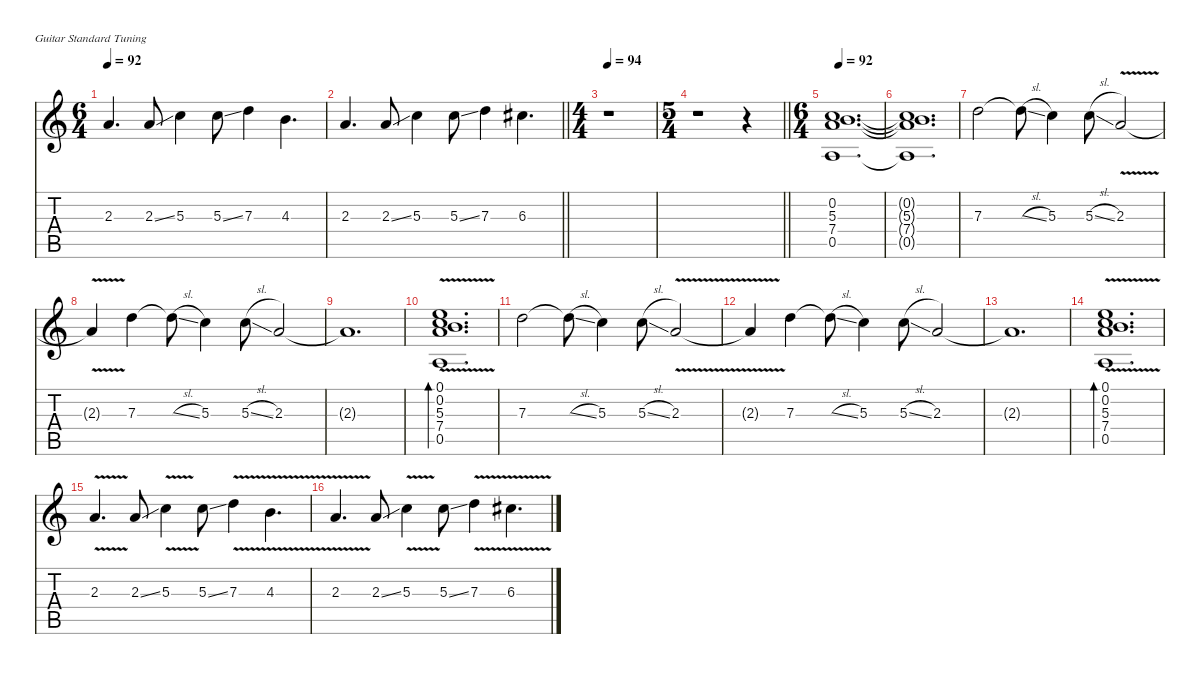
\defaultSystemsLayout 4
\hideDynamics
\bracketExtendMode nobrackets
\multiBarRest
\singleTrackTrackNamePolicy hidden
\multiTrackTrackNamePolicy hidden
\firstSystemTrackNameMode fullname
\firstSystemTrackNameOrientation horizontal
\otherSystemsTrackNameOrientation horizontal
\track ("Guitar 2" "gtr2") {instrument overdrivenguitar}
\staff {score tabs}
\tuning (E4 B3 G3 D3 A2 E2)
\ts (6 4)
\tempo 92
\clef g2
\ks c
2.3.4{d dy mp instrument overdrivenguitar beam Up} 2.3{ss}.8{dy mf beam Up} 5.3.4{dy ff beam Down} 5.3{ss}.8{dy mf beam Down} 7.3.4{dy ff beam Down} 4.3.4{d dy mf beam Down} |
\barLineRight lightlight
2.3.4{d dy p beam Up} 2.3{ss}.8{dy mf beam Up} 5.3.4{dy ff beam Down} 5.3{ss}.8{dy mf beam Down} 7.3.4{dy ff beam Down} 6.3{acc #}.4{d beam Down} |
\ts (4 4)
\beaming (8 2 2 2 2)
\tempo 94
r.1{beam Down} |
\ts (5 4)
\beaming (8 6 4)
\barLineRight lightlight
r.1{beam Down} r.4{beam Down} |
\ts (6 4)
\beaming (8 6 6)
\tempo 92
(0.2 5.3 7.4 0.5).1{d instrument distortionguitar beam Up} |
(0.2{t} 5.3{t} 7.4{t} 0.5{t}).1{d beam Up} |
7.3.2{dy f instrument overdrivenguitar beam Down} 7.3{sl t}.8{beam Down} 5.3.4{beam Down} 5.3{sl}.8{beam Down} 2.3{v}.2{beam Up} |
2.3{v t}.4{beam Up} 7.3.4{beam Down} 7.3{sl t}.8{beam Down} 5.3.4{beam Down} 5.3{sl}.8{beam Down} 2.3.2{beam Up} |
2.3{t}.1{d beam Up} |
(0.1{v} 0.2{v} 5.3{v} 7.4{v} 0.5{v}).1{d bd 120 instrument electricguitarclean beam Up} |
7.3.2{dy mp instrument overdrivenguitar beam Down} 7.3{sl t}.8{beam Down} 5.3.4{dy f beam Down} 5.3{sl}.8{beam Down} 2.3{v}.2{beam Up} |
2.3{v t}.4{beam Up} 7.3.4{beam Down} 7.3{sl t}.8{beam Down} 5.3.4{beam Down} 5.3{sl}.8{beam Down} 2.3.2{beam Up} |
2.3{t}.1{d beam Up} |
(0.1{v} 0.2{v} 5.3{v} 7.4{v} 0.5{v}).1{d bd 120 instrument electricguitarclean beam Up} |
2.3{v}.4{d dy mp instrument overdrivenguitar beam Up} 2.3{ss}.8{beam Up} 5.3{v}.4{beam Down} 5.3{ss}.8{beam Down} 7.3{v}.4{beam Down} 4.3{v}.4{d beam Down} |
2.3{v}.4{d beam Up} 2.3{ss}.8{beam Up} 5.3{v}.4{beam Down} 5.3{ss}.8{beam Down} 7.3{v}.4{beam Down} 6.3{v acc #}.4{d beam Down}
